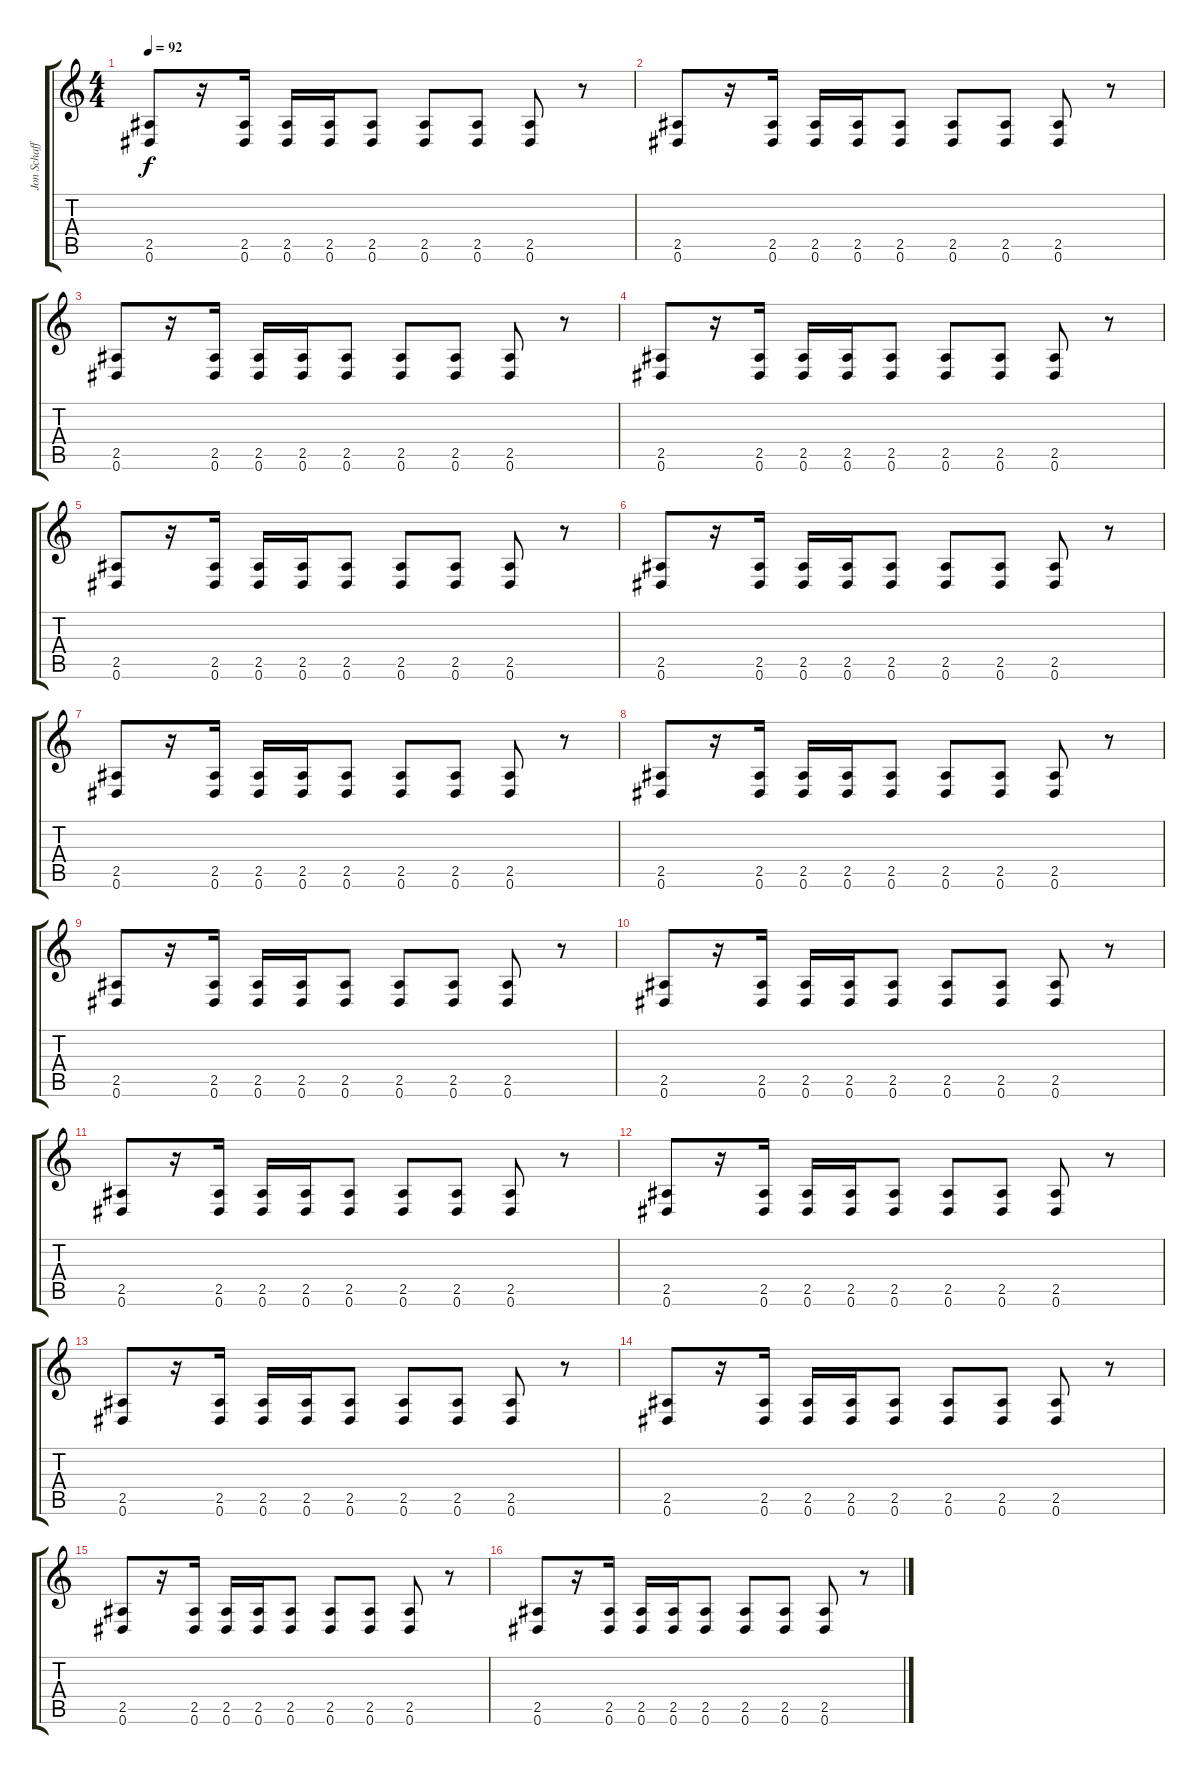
\track ("Jon Schaffer" "Jon Schaff") {instrument distortionguitar}
\staff {score tabs}
\tuning (Eb4 Bb3 Gb3 Db3 Ab2 Eb2) {hide}
\ts (4 4)
\tempo 92
\clef g2
\ks c
(2.5 0.6).8{dy f instrument distortionguitar} r.16 (2.5 0.6).16 (2.5 0.6).16 (2.5 0.6).16 (2.5 0.6).8 (2.5 0.6).8 (2.5 0.6).8 (2.5 0.6).8 r.8 |
(2.5 0.6).8 r.16 (2.5 0.6).16 (2.5 0.6).16 (2.5 0.6).16 (2.5 0.6).8 (2.5 0.6).8 (2.5 0.6).8 (2.5 0.6).8 r.8 |
(2.5 0.6).8 r.16 (2.5 0.6).16 (2.5 0.6).16 (2.5 0.6).16 (2.5 0.6).8 (2.5 0.6).8 (2.5 0.6).8 (2.5 0.6).8 r.8 |
(2.5 0.6).8 r.16 (2.5 0.6).16 (2.5 0.6).16 (2.5 0.6).16 (2.5 0.6).8 (2.5 0.6).8 (2.5 0.6).8 (2.5 0.6).8 r.8 |
(2.5 0.6).8 r.16 (2.5 0.6).16 (2.5 0.6).16 (2.5 0.6).16 (2.5 0.6).8 (2.5 0.6).8 (2.5 0.6).8 (2.5 0.6).8 r.8 |
(2.5 0.6).8 r.16 (2.5 0.6).16 (2.5 0.6).16 (2.5 0.6).16 (2.5 0.6).8 (2.5 0.6).8 (2.5 0.6).8 (2.5 0.6).8 r.8 |
(2.5 0.6).8 r.16 (2.5 0.6).16 (2.5 0.6).16 (2.5 0.6).16 (2.5 0.6).8 (2.5 0.6).8 (2.5 0.6).8 (2.5 0.6).8 r.8 |
(2.5 0.6).8 r.16 (2.5 0.6).16 (2.5 0.6).16 (2.5 0.6).16 (2.5 0.6).8 (2.5 0.6).8 (2.5 0.6).8 (2.5 0.6).8 r.8 |
(2.5 0.6).8 r.16 (2.5 0.6).16 (2.5 0.6).16 (2.5 0.6).16 (2.5 0.6).8 (2.5 0.6).8 (2.5 0.6).8 (2.5 0.6).8 r.8 |
(2.5 0.6).8 r.16 (2.5 0.6).16 (2.5 0.6).16 (2.5 0.6).16 (2.5 0.6).8 (2.5 0.6).8 (2.5 0.6).8 (2.5 0.6).8 r.8 |
(2.5 0.6).8 r.16 (2.5 0.6).16 (2.5 0.6).16 (2.5 0.6).16 (2.5 0.6).8 (2.5 0.6).8 (2.5 0.6).8 (2.5 0.6).8 r.8 |
(2.5 0.6).8 r.16 (2.5 0.6).16 (2.5 0.6).16 (2.5 0.6).16 (2.5 0.6).8 (2.5 0.6).8 (2.5 0.6).8 (2.5 0.6).8 r.8 |
(2.5 0.6).8 r.16 (2.5 0.6).16 (2.5 0.6).16 (2.5 0.6).16 (2.5 0.6).8 (2.5 0.6).8 (2.5 0.6).8 (2.5 0.6).8 r.8 |
(2.5 0.6).8 r.16 (2.5 0.6).16 (2.5 0.6).16 (2.5 0.6).16 (2.5 0.6).8 (2.5 0.6).8 (2.5 0.6).8 (2.5 0.6).8 r.8 |
(2.5 0.6).8 r.16 (2.5 0.6).16 (2.5 0.6).16 (2.5 0.6).16 (2.5 0.6).8 (2.5 0.6).8 (2.5 0.6).8 (2.5 0.6).8 r.8 |
(2.5 0.6).8 r.16 (2.5 0.6).16 (2.5 0.6).16 (2.5 0.6).16 (2.5 0.6).8 (2.5 0.6).8 (2.5 0.6).8 (2.5 0.6).8 r.8
